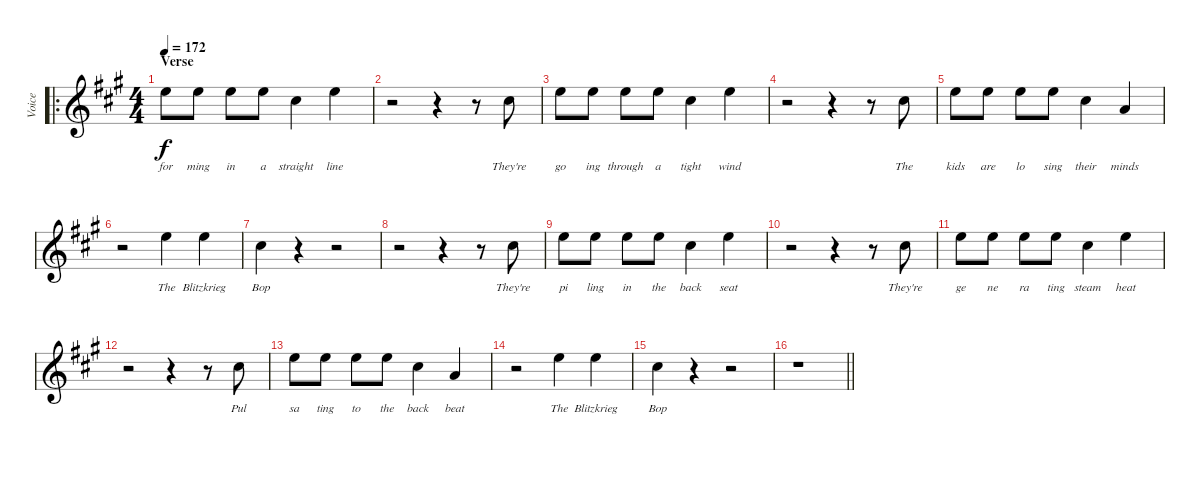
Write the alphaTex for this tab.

\track ("Voice" "Voice") {instrument acousticguitarsteel}
\staff {score}
\tuning (E4 B3 G3 D3 A2 E2) {hide}
\ro
\ts (4 4)
\section ("" "Verse")
\tempo 172
\clef g2
\ks a
0.1.8{lyrics (0 "for") lyrics (1 "") lyrics (2 "") lyrics (3 "") lyrics (4 "") dy f} 0.1.8{lyrics (0 "ming") lyrics (1 "") lyrics (2 "") lyrics (3 "") lyrics (4 "")} 0.1.8{lyrics (0 "in") lyrics (1 "") lyrics (2 "") lyrics (3 "") lyrics (4 "")} 0.1.8{lyrics (0 "a") lyrics (1 "") lyrics (2 "") lyrics (3 "") lyrics (4 "")} 2.2.4{lyrics (0 "straight") lyrics (1 "") lyrics (2 "") lyrics (3 "") lyrics (4 "")} 0.1.4{lyrics (0 "line") lyrics (1 "") lyrics (2 "") lyrics (3 "") lyrics (4 "")} |
r.2 r.4 r.8 2.2.8{lyrics (0 "They're") lyrics (1 "") lyrics (2 "") lyrics (3 "") lyrics (4 "")} |
0.1.8{lyrics (0 "go") lyrics (1 "") lyrics (2 "") lyrics (3 "") lyrics (4 "")} 0.1.8{lyrics (0 "ing") lyrics (1 "") lyrics (2 "") lyrics (3 "") lyrics (4 "")} 0.1.8{lyrics (0 "through") lyrics (1 "") lyrics (2 "") lyrics (3 "") lyrics (4 "")} 0.1.8{lyrics (0 "a") lyrics (1 "") lyrics (2 "") lyrics (3 "") lyrics (4 "")} 2.2.4{lyrics (0 "tight") lyrics (1 "") lyrics (2 "") lyrics (3 "") lyrics (4 "")} 0.1.4{lyrics (0 "wind") lyrics (1 "") lyrics (2 "") lyrics (3 "") lyrics (4 "")} |
r.2 r.4 r.8 2.2.8{lyrics (0 "The") lyrics (1 "") lyrics (2 "") lyrics (3 "") lyrics (4 "")} |
0.1.8{lyrics (0 "kids") lyrics (1 "") lyrics (2 "") lyrics (3 "") lyrics (4 "")} 0.1.8{lyrics (0 "are") lyrics (1 "") lyrics (2 "") lyrics (3 "") lyrics (4 "")} 0.1.8{lyrics (0 "lo") lyrics (1 "") lyrics (2 "") lyrics (3 "") lyrics (4 "")} 0.1.8{lyrics (0 "sing") lyrics (1 "") lyrics (2 "") lyrics (3 "") lyrics (4 "")} 2.2.4{lyrics (0 "their") lyrics (1 "") lyrics (2 "") lyrics (3 "") lyrics (4 "")} 2.3.4{lyrics (0 "minds") lyrics (1 "") lyrics (2 "") lyrics (3 "") lyrics (4 "")} |
r.2 0.1.4{lyrics (0 "The") lyrics (1 "") lyrics (2 "") lyrics (3 "") lyrics (4 "")} 0.1.4{lyrics (0 "Blitzkrieg") lyrics (1 "") lyrics (2 "") lyrics (3 "") lyrics (4 "")} |
2.2.4{lyrics (0 "Bop") lyrics (1 "") lyrics (2 "") lyrics (3 "") lyrics (4 "")} r.4 r.2 |
r.2 r.4 r.8 2.2.8{lyrics (0 "They're") lyrics (1 "") lyrics (2 "") lyrics (3 "") lyrics (4 "")} |
0.1.8{lyrics (0 "pi") lyrics (1 "") lyrics (2 "") lyrics (3 "") lyrics (4 "")} 0.1.8{lyrics (0 "ling") lyrics (1 "") lyrics (2 "") lyrics (3 "") lyrics (4 "")} 0.1.8{lyrics (0 "in") lyrics (1 "") lyrics (2 "") lyrics (3 "") lyrics (4 "")} 0.1.8{lyrics (0 "the") lyrics (1 "") lyrics (2 "") lyrics (3 "") lyrics (4 "")} 2.2.4{lyrics (0 "back") lyrics (1 "") lyrics (2 "") lyrics (3 "") lyrics (4 "")} 0.1.4{lyrics (0 "seat") lyrics (1 "") lyrics (2 "") lyrics (3 "") lyrics (4 "")} |
r.2 r.4 r.8 2.2.8{lyrics (0 "They're") lyrics (1 "") lyrics (2 "") lyrics (3 "") lyrics (4 "")} |
0.1.8{lyrics (0 "ge") lyrics (1 "") lyrics (2 "") lyrics (3 "") lyrics (4 "")} 0.1.8{lyrics (0 "ne") lyrics (1 "") lyrics (2 "") lyrics (3 "") lyrics (4 "")} 0.1.8{lyrics (0 "ra") lyrics (1 "") lyrics (2 "") lyrics (3 "") lyrics (4 "")} 0.1.8{lyrics (0 "ting") lyrics (1 "") lyrics (2 "") lyrics (3 "") lyrics (4 "")} 2.2.4{lyrics (0 "steam") lyrics (1 "") lyrics (2 "") lyrics (3 "") lyrics (4 "")} 0.1.4{lyrics (0 "heat") lyrics (1 "") lyrics (2 "") lyrics (3 "") lyrics (4 "")} |
r.2 r.4 r.8 2.2.8{lyrics (0 "Pul") lyrics (1 "") lyrics (2 "") lyrics (3 "") lyrics (4 "")} |
0.1.8{lyrics (0 "sa") lyrics (1 "") lyrics (2 "") lyrics (3 "") lyrics (4 "")} 0.1.8{lyrics (0 "ting") lyrics (1 "") lyrics (2 "") lyrics (3 "") lyrics (4 "")} 0.1.8{lyrics (0 "to") lyrics (1 "") lyrics (2 "") lyrics (3 "") lyrics (4 "")} 0.1.8{lyrics (0 "the") lyrics (1 "") lyrics (2 "") lyrics (3 "") lyrics (4 "")} 2.2.4{lyrics (0 "back") lyrics (1 "") lyrics (2 "") lyrics (3 "") lyrics (4 "")} 2.3.4{lyrics (0 "beat") lyrics (1 "") lyrics (2 "") lyrics (3 "") lyrics (4 "")} |
r.2 0.1.4{lyrics (0 "The") lyrics (1 "") lyrics (2 "") lyrics (3 "") lyrics (4 "")} 0.1.4{lyrics (0 "Blitzkrieg") lyrics (1 "") lyrics (2 "") lyrics (3 "") lyrics (4 "")} |
2.2.4{lyrics (0 "Bop") lyrics (1 "") lyrics (2 "") lyrics (3 "") lyrics (4 "")} r.4 r.2 |
\barLineRight lightlight
r.1
